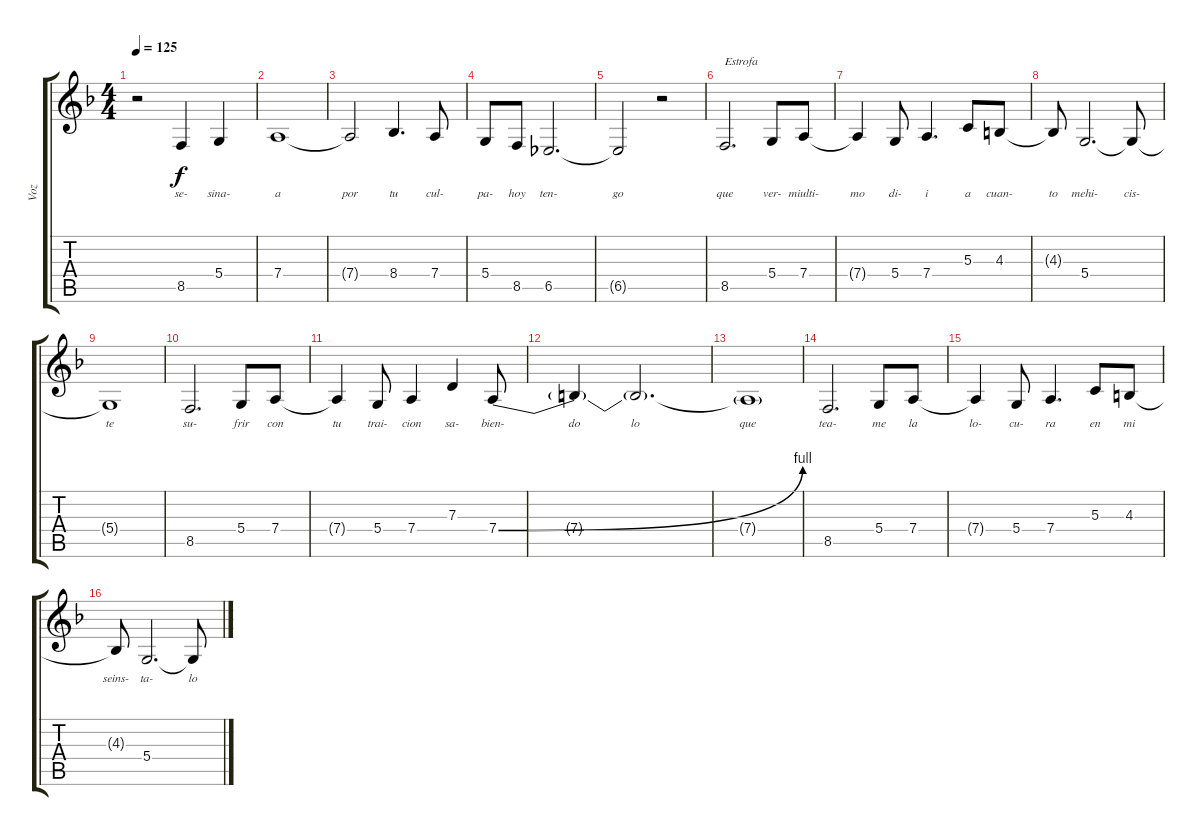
\track ("Voz" "Voz") {instrument flute}
\staff {score tabs}
\tuning (E4 B3 G3 D3 A2 E2) {hide}
\ts (4 4)
\tempo 125
\clef g2
\ks f
r.2{dy f} 8.5.4{lyrics (0 "se-") lyrics (1 "") lyrics (2 "") lyrics (3 "") lyrics (4 "")} 5.4.4{lyrics (0 "sina-") lyrics (1 "") lyrics (2 "") lyrics (3 "") lyrics (4 "")} |
7.4.1{lyrics (0 "a") lyrics (1 "") lyrics (2 "") lyrics (3 "") lyrics (4 "")} |
7.4{t}.2{lyrics (0 "por") lyrics (1 "") lyrics (2 "") lyrics (3 "") lyrics (4 "")} 8.4.4{d lyrics (0 "tu") lyrics (1 "") lyrics (2 "") lyrics (3 "") lyrics (4 "")} 7.4.8{lyrics (0 "cul-") lyrics (1 "") lyrics (2 "") lyrics (3 "") lyrics (4 "")} |
5.4.8{lyrics (0 "pa-") lyrics (1 "") lyrics (2 "") lyrics (3 "") lyrics (4 "")} 8.5.8{lyrics (0 "hoy") lyrics (1 "") lyrics (2 "") lyrics (3 "") lyrics (4 "")} 6.5.2{d lyrics (0 "ten-") lyrics (1 "") lyrics (2 "") lyrics (3 "") lyrics (4 "")} |
6.5{t}.2{lyrics (0 "go") lyrics (1 "") lyrics (2 "") lyrics (3 "") lyrics (4 "")} r.2 |
8.5.2{d txt "Estrofa" lyrics (0 "que") lyrics (1 "") lyrics (2 "") lyrics (3 "") lyrics (4 "")} 5.4.8{lyrics (0 "ver-") lyrics (1 "") lyrics (2 "") lyrics (3 "") lyrics (4 "")} 7.4.8{lyrics (0 "miulti-") lyrics (1 "") lyrics (2 "") lyrics (3 "") lyrics (4 "")} |
7.4{t}.4{lyrics (0 "mo") lyrics (1 "") lyrics (2 "") lyrics (3 "") lyrics (4 "")} 5.4.8{lyrics (0 "di-") lyrics (1 "") lyrics (2 "") lyrics (3 "") lyrics (4 "")} 7.4.4{d lyrics (0 "i") lyrics (1 "") lyrics (2 "") lyrics (3 "") lyrics (4 "")} 5.3.8{lyrics (0 "a") lyrics (1 "") lyrics (2 "") lyrics (3 "") lyrics (4 "")} 4.3.8{lyrics (0 "cuan-") lyrics (1 "") lyrics (2 "") lyrics (3 "") lyrics (4 "")} |
4.3{t}.8{lyrics (0 "to") lyrics (1 "") lyrics (2 "") lyrics (3 "") lyrics (4 "")} 5.4.2{d lyrics (0 "mehi-") lyrics (1 "") lyrics (2 "") lyrics (3 "") lyrics (4 "")} 5.4{t}.8{lyrics (0 "cis-") lyrics (1 "") lyrics (2 "") lyrics (3 "") lyrics (4 "")} |
5.4{t}.1{lyrics (0 "te") lyrics (1 "") lyrics (2 "") lyrics (3 "") lyrics (4 "")} |
8.5.2{d lyrics (0 "su-") lyrics (1 "") lyrics (2 "") lyrics (3 "") lyrics (4 "")} 5.4.8{lyrics (0 "frir") lyrics (1 "") lyrics (2 "") lyrics (3 "") lyrics (4 "")} 7.4.8{lyrics (0 "con") lyrics (1 "") lyrics (2 "") lyrics (3 "") lyrics (4 "")} |
7.4{t}.4{lyrics (0 "tu") lyrics (1 "") lyrics (2 "") lyrics (3 "") lyrics (4 "")} 5.4.8{lyrics (0 "trai-") lyrics (1 "") lyrics (2 "") lyrics (3 "") lyrics (4 "")} 7.4.4{lyrics (0 "cion") lyrics (1 "") lyrics (2 "") lyrics (3 "") lyrics (4 "")} 7.3.4{lyrics (0 "sa-") lyrics (1 "") lyrics (2 "") lyrics (3 "") lyrics (4 "")} 7.4{be (bend 0 0 60 4)}.8{lyrics (0 "bien-") lyrics (1 "") lyrics (2 "") lyrics (3 "") lyrics (4 "")} |
7.4{t}.4{lyrics (0 "do") lyrics (1 "") lyrics (2 "") lyrics (3 "") lyrics (4 "")} 7.4{t}.2{d lyrics (0 "lo") lyrics (1 "") lyrics (2 "") lyrics (3 "") lyrics (4 "")} |
7.4{t}.1{lyrics (0 "que") lyrics (1 "") lyrics (2 "") lyrics (3 "") lyrics (4 "")} |
8.5.2{d lyrics (0 "tea-") lyrics (1 "") lyrics (2 "") lyrics (3 "") lyrics (4 "")} 5.4.8{lyrics (0 "me") lyrics (1 "") lyrics (2 "") lyrics (3 "") lyrics (4 "")} 7.4.8{lyrics (0 "la") lyrics (1 "") lyrics (2 "") lyrics (3 "") lyrics (4 "")} |
7.4{t}.4{lyrics (0 "lo-") lyrics (1 "") lyrics (2 "") lyrics (3 "") lyrics (4 "")} 5.4.8{lyrics (0 "cu-") lyrics (1 "") lyrics (2 "") lyrics (3 "") lyrics (4 "")} 7.4.4{d lyrics (0 "ra") lyrics (1 "") lyrics (2 "") lyrics (3 "") lyrics (4 "")} 5.3.8{lyrics (0 "en") lyrics (1 "") lyrics (2 "") lyrics (3 "") lyrics (4 "")} 4.3.8{lyrics (0 "mi") lyrics (1 "") lyrics (2 "") lyrics (3 "") lyrics (4 "")} |
4.3{t}.8{lyrics (0 "seins-") lyrics (1 "") lyrics (2 "") lyrics (3 "") lyrics (4 "")} 5.4.2{d lyrics (0 "ta-") lyrics (1 "") lyrics (2 "") lyrics (3 "") lyrics (4 "")} 5.4{t}.8{lyrics (0 "lo") lyrics (1 "") lyrics (2 "") lyrics (3 "") lyrics (4 "")}
